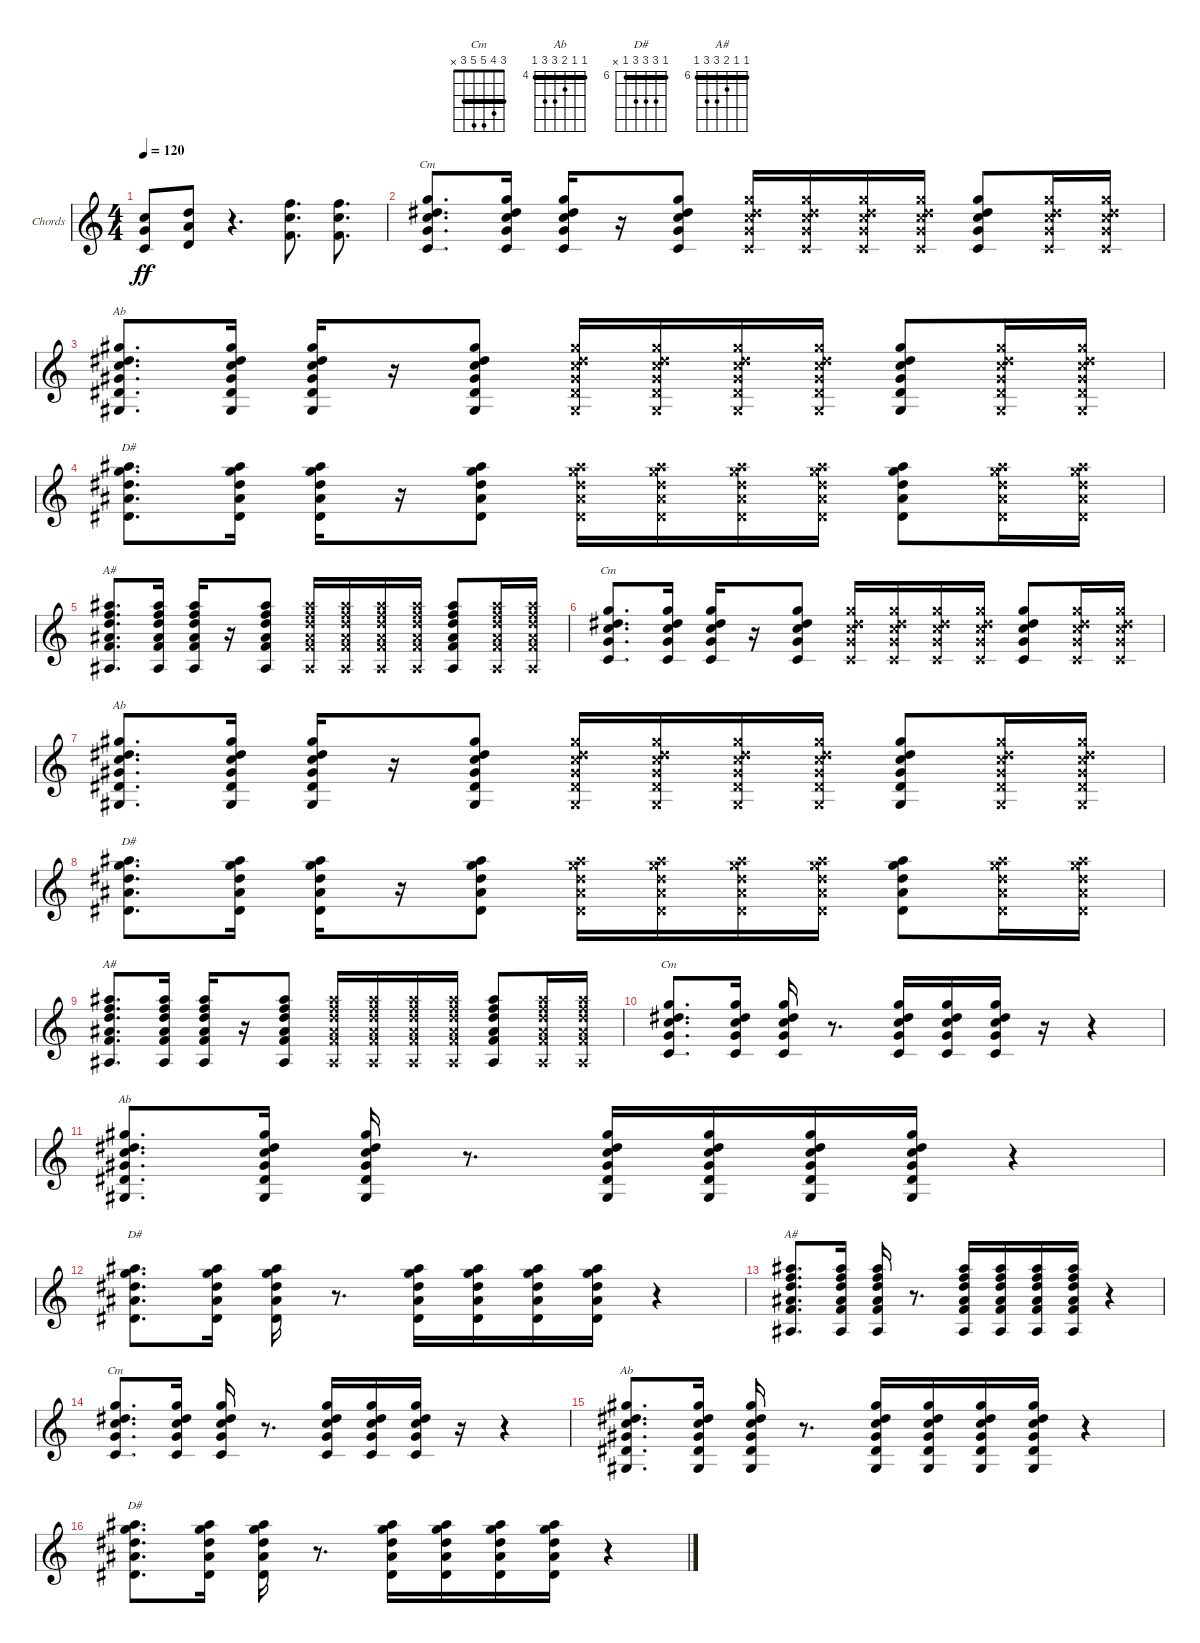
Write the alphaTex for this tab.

\defaultSystemsLayout 4
\bracketExtendMode groupsimilarinstruments
\firstSystemTrackNameOrientation horizontal
\otherSystemsTrackNameOrientation horizontal
\track ("Chords" "Chords") {instrument acousticguitarsteel}
\staff {score}
\tuning (E4 B3 G3 D3 A2 E2)
\chord ("Cm" 3 4 5 5 3 x) {barre 3}
\chord ("Ab" 4 4 5 6 6 4) {firstfret 4 barre (4 4)}
\chord ("D#" 6 8 8 8 6 x) {firstfret 6 barre 6}
\chord ("A#" 6 6 7 8 8 6) {firstfret 6 barre (6 6)}
\ts (4 4)
\tempo 120
\clef g2
\ks c
(5.3 3.5 5.4).8{dy ff} (7.3 5.5 7.4).8 r.4{d} (8.5 10.4 10.3).8{d} (8.5 10.4 10.3).8{d} |
(3.5 5.4 5.3 4.2 3.1).8{d bd 30 ch "Cm"} (3.5 5.4 5.3 4.2 3.1).16{bd 30} (3.5 5.4 5.3 4.2 3.1).16{bu 30} r.16 (3.5 5.4 5.3 4.2 3.1).8{bd 30} (3.5{x} 5.4{x} 5.3{x} 4.2{x} 3.1{x}).16{bd 30} (3.5{x} 5.4{x} 5.3{x} 4.2{x} 3.1{x}).16{bu 30} (3.5{x} 5.4{x} 5.3{x} 4.2{x} 3.1{x}).16{bd 30} (3.5{x} 5.4{x} 5.3{x} 4.2{x} 3.1{x}).16{bu 30} (3.5 5.4 5.3 4.2 3.1).8{bd 30} (3.5{x} 5.4{x} 5.3{x} 4.2{x} 3.1{x}).16{bd 30} (3.5{x} 5.4{x} 5.3{x} 4.2{x} 3.1{x}).16{bu 30} |
(6.5 6.4 5.3 4.2 4.1 4.6).8{d bd 30 ch "Ab"} (6.5 6.4 5.3 4.2 4.1 4.6).16{bd 30} (6.5 6.4 5.3 4.2 4.1 4.6).16{bu 30} r.16 (6.5 6.4 5.3 4.2 4.1 4.6).8{bd 30} (6.5{x} 6.4{x} 5.3{x} 4.2{x} 4.1{x} 4.6{x}).16{bd 30} (6.5{x} 6.4{x} 5.3{x} 4.2{x} 4.1{x} 4.6{x}).16{bu 30} (6.5{x} 6.4{x} 5.3{x} 4.2{x} 4.1{x} 4.6{x}).16{bd 30} (6.5{x} 6.4{x} 5.3{x} 4.2{x} 4.1{x} 4.6{x}).16{bu 30} (6.5 6.4 5.3 4.2 4.1 4.6).8{bd 30} (6.5{x} 6.4{x} 5.3{x} 4.2{x} 4.1{x} 4.6{x}).16{bd 30} (6.5{x} 5.3{x} 4.2{x} 4.1{x} 6.4{x} 4.6{x}).16{bu 30} |
(6.5 8.4 8.3 8.2 6.1).8{d bd 30 ch "D#"} (6.5 8.4 8.3 8.2 6.1).16{bd 30} (6.5 8.4 8.3 8.2 6.1).16{bu 30} r.16 (6.5 8.4 8.3 8.2 6.1).8{bd 30} (6.5{x} 8.4{x} 8.3{x} 8.2{x} 6.1{x}).16{bd 30} (6.5{x} 8.4{x} 8.3{x} 8.2{x} 6.1{x}).16{bu 30} (6.5{x} 8.4{x} 8.3{x} 8.2{x} 6.1{x}).16{bd 30} (6.5{x} 8.4{x} 8.3{x} 8.2{x} 6.1{x}).16{bu 30} (6.5 8.4 8.3 8.2 6.1).8{bd 30} (6.5{x} 8.4{x} 8.3{x} 8.2{x} 6.1{x}).16{bu 30} (6.5{x} 8.4{x} 8.3{x} 8.2{x} 6.1{x}).16{bu 30} |
(8.5 8.4 7.3 6.2 6.1 6.6).8{d bd 30 ch "A#"} (8.5 8.4 7.3 6.2 6.1 6.6).16{bd 30} (8.5 8.4 7.3 6.2 6.1 6.6).16{bu 30} r.16 (8.5 8.4 7.3 6.2 6.1 6.6).8{bd 30} (8.5{x} 8.4{x} 7.3{x} 6.2{x} 6.1{x} 6.6{x}).16{bd 30} (8.5{x} 8.4{x} 7.3{x} 6.2{x} 6.1{x} 6.6{x}).16{bu 30} (8.5{x} 8.4{x} 7.3{x} 6.2{x} 6.1{x} 6.6{x}).16{bd 30} (8.5{x} 8.4{x} 7.3{x} 6.2{x} 6.1{x} 6.6{x}).16{bu 30} (8.5 8.4 7.3 6.2 6.1 6.6).8{bd 30} (8.5{x} 8.4{x} 7.3{x} 6.2{x} 6.1{x} 6.6{x}).16{bd 30} (8.5{x} 8.4{x} 7.3{x} 6.2{x} 6.1{x} 6.6{x}).16{bu 30} |
(3.5 5.4 5.3 4.2 3.1).8{d bd 30 ch "Cm"} (3.5 5.4 5.3 4.2 3.1).16{bd 30} (3.5 5.4 5.3 4.2 3.1).16{bu 30} r.16 (3.5 5.4 5.3 4.2 3.1).8{bd 30} (3.5{x} 5.4{x} 5.3{x} 4.2{x} 3.1{x}).16{bd 30} (3.5{x} 5.4{x} 5.3{x} 4.2{x} 3.1{x}).16{bu 30} (3.5{x} 5.4{x} 5.3{x} 4.2{x} 3.1{x}).16{bd 30} (3.5{x} 5.4{x} 5.3{x} 4.2{x} 3.1{x}).16{bu 30} (3.5 5.4 5.3 4.2 3.1).8{bd 30} (3.5{x} 5.4{x} 5.3{x} 4.2{x} 3.1{x}).16{bd 30} (3.5{x} 5.4{x} 5.3{x} 4.2{x} 3.1{x}).16{bu 30} |
(6.5 6.4 5.3 4.2 4.1 4.6).8{d bd 30 ch "Ab"} (6.5 6.4 5.3 4.2 4.1 4.6).16{bd 30} (6.5 6.4 5.3 4.2 4.1 4.6).16{bu 30} r.16 (6.5 6.4 5.3 4.2 4.1 4.6).8{bd 30} (6.5{x} 6.4{x} 5.3{x} 4.2{x} 4.1{x} 4.6{x}).16{bd 30} (6.5{x} 6.4{x} 5.3{x} 4.2{x} 4.1{x} 4.6{x}).16{bu 30} (6.5{x} 6.4{x} 5.3{x} 4.2{x} 4.1{x} 4.6{x}).16{bd 30} (6.5{x} 6.4{x} 5.3{x} 4.2{x} 4.1{x} 4.6{x}).16{bu 30} (6.5 6.4 5.3 4.2 4.1 4.6).8{bd 30} (6.5{x} 6.4{x} 5.3{x} 4.2{x} 4.1{x} 4.6{x}).16{bd 30} (6.5{x} 5.3{x} 4.2{x} 4.1{x} 6.4{x} 4.6{x}).16{bu 30} |
(6.5 8.4 8.3 8.2 6.1).8{d bd 30 ch "D#"} (6.5 8.4 8.3 8.2 6.1).16{bd 30} (6.5 8.4 8.3 8.2 6.1).16{bu 30} r.16 (6.5 8.4 8.3 8.2 6.1).8{bd 30} (6.5{x} 8.4{x} 8.3{x} 8.2{x} 6.1{x}).16{bd 30} (6.5{x} 8.4{x} 8.3{x} 8.2{x} 6.1{x}).16{bu 30} (6.5{x} 8.4{x} 8.3{x} 8.2{x} 6.1{x}).16{bd 30} (6.5{x} 8.4{x} 8.3{x} 8.2{x} 6.1{x}).16{bu 30} (6.5 8.4 8.3 8.2 6.1).8{bd 30} (6.5{x} 8.4{x} 8.3{x} 8.2{x} 6.1{x}).16{bd 30} (6.5{x} 8.4{x} 6.1{x} 8.3{x} 8.2{x}).16{bu 30} |
(8.5 8.4 7.3 6.2 6.1 6.6).8{d bd 30 ch "A#"} (8.5 8.4 7.3 6.2 6.1 6.6).16{bd 30} (8.5 8.4 7.3 6.2 6.1 6.6).16{bu 30} r.16 (8.5 8.4 7.3 6.2 6.1 6.6).8{bd 30} (8.5{x} 8.4{x} 7.3{x} 6.2{x} 6.1{x} 6.6{x}).16{bd 30} (8.5{x} 8.4{x} 7.3{x} 6.2{x} 6.1{x} 6.6{x}).16{bu 30} (8.5{x} 8.4{x} 7.3{x} 6.2{x} 6.1{x} 6.6{x}).16{bd 30} (8.5{x} 8.4{x} 7.3{x} 6.2{x} 6.1{x} 6.6{x}).16{bu 30} (8.5 8.4 7.3 6.2 6.1 6.6).8{bd 30} (8.5{x} 8.4{x} 7.3{x} 6.2{x} 6.1{x} 6.6{x}).16{bd 30} (8.5{x} 8.4{x} 7.3{x} 6.2{x} 6.1{x} 6.6{x}).16{bu 30} |
(3.5 5.4 5.3 4.2 3.1).8{d bd 30 ch "Cm"} (3.5 5.4 5.3 4.2 3.1).16{bd 30} (3.5 5.4 5.3 4.2 3.1).16{bu 30} r.8{d} (3.5 5.4 5.3 4.2 3.1).16{bd 30} (3.5 5.4 5.3 4.2 3.1).16{bu 30} (3.5 5.4 5.3 4.2 3.1).16{bd 30} r.16 r.4 |
(6.5 6.4 5.3 4.2 4.1 4.6).8{d bd 30 ch "Ab"} (6.5 6.4 5.3 4.2 4.1 4.6).16{bd 30} (6.5 6.4 5.3 4.1 4.6 4.2).16{bu 30} r.8{d} (6.5 6.4 5.3 4.2 4.1 4.6).16{bd 30} (6.5 6.4 5.3 4.2 4.1 4.6).16{bu 30} (6.5 6.4 5.3 4.2 4.1 4.6).16{bd 30} (6.5 6.4 5.3 4.2 4.1 4.6).16{bu 30} r.4 |
(6.5 8.4 8.3 8.2 6.1).8{d bd 30 ch "D#"} (6.5 8.4 8.3 8.2 6.1).16{bd 30} (6.5 8.4 8.3 8.2 6.1).16{bu 30} r.8{d} (6.5 8.4 8.3 8.2 6.1).16{bd 30} (6.5 8.4 8.3 8.2 6.1).16{bu 30} (6.5 8.4 8.3 8.2 6.1).16{bd 30} (6.5 8.4 8.3 8.2 6.1).16{bu 30} r.4 |
(8.5 8.4 7.3 6.2 6.1 6.6).8{d bd 30 ch "A#"} (8.5 8.4 7.3 6.2 6.1 6.6).16{bd 30} (8.5 8.4 7.3 6.2 6.1 6.6).16{bu 30} r.8{d} (8.5 8.4 7.3 6.2 6.1 6.6).16{bd 30} (8.5 8.4 7.3 6.2 6.1 6.6).16{bu 30} (8.5 8.4 7.3 6.2 6.1 6.6).16{bd 30} (8.5 8.4 7.3 6.2 6.1 6.6).16{bu 30 beam merge} r.4 |
(3.5 5.4 5.3 4.2 3.1).8{d bd 30 ch "Cm"} (3.5 5.4 5.3 4.2 3.1).16{bd 30} (3.5 5.4 5.3 4.2 3.1).16{bu 30} r.8{d} (3.5 5.4 5.3 4.2 3.1).16{bd 30} (3.5 5.4 5.3 4.2 3.1).16{bu 30} (3.5 5.4 5.3 4.2 3.1).16{bd 30} r.16 r.4 |
(6.5 6.4 5.3 4.2 4.1 4.6).8{d bd 30 ch "Ab"} (6.5 6.4 5.3 4.2 4.1 4.6).16{bd 30} (6.5 6.4 5.3 4.1 4.6 4.2).16{bu 30} r.8{d} (6.5 6.4 5.3 4.2 4.1 4.6).16{bd 30} (6.5 6.4 5.3 4.2 4.1 4.6).16{bu 30} (6.5 6.4 5.3 4.2 4.1 4.6).16{bd 30} (6.5 6.4 5.3 4.2 4.1 4.6).16{bu 30} r.4 |
(6.5 8.4 8.3 8.2 6.1).8{d bd 30 ch "D#"} (6.5 8.4 8.3 8.2 6.1).16{bd 30} (6.5 8.4 8.3 8.2 6.1).16{bu 30} r.8{d} (6.5 8.4 8.3 8.2 6.1).16{bd 30} (6.5 8.4 8.3 8.2 6.1).16{bu 30} (6.5 8.4 8.3 8.2 6.1).16{bd 30} (6.5 8.4 8.3 8.2 6.1).16{bu 30} r.4
